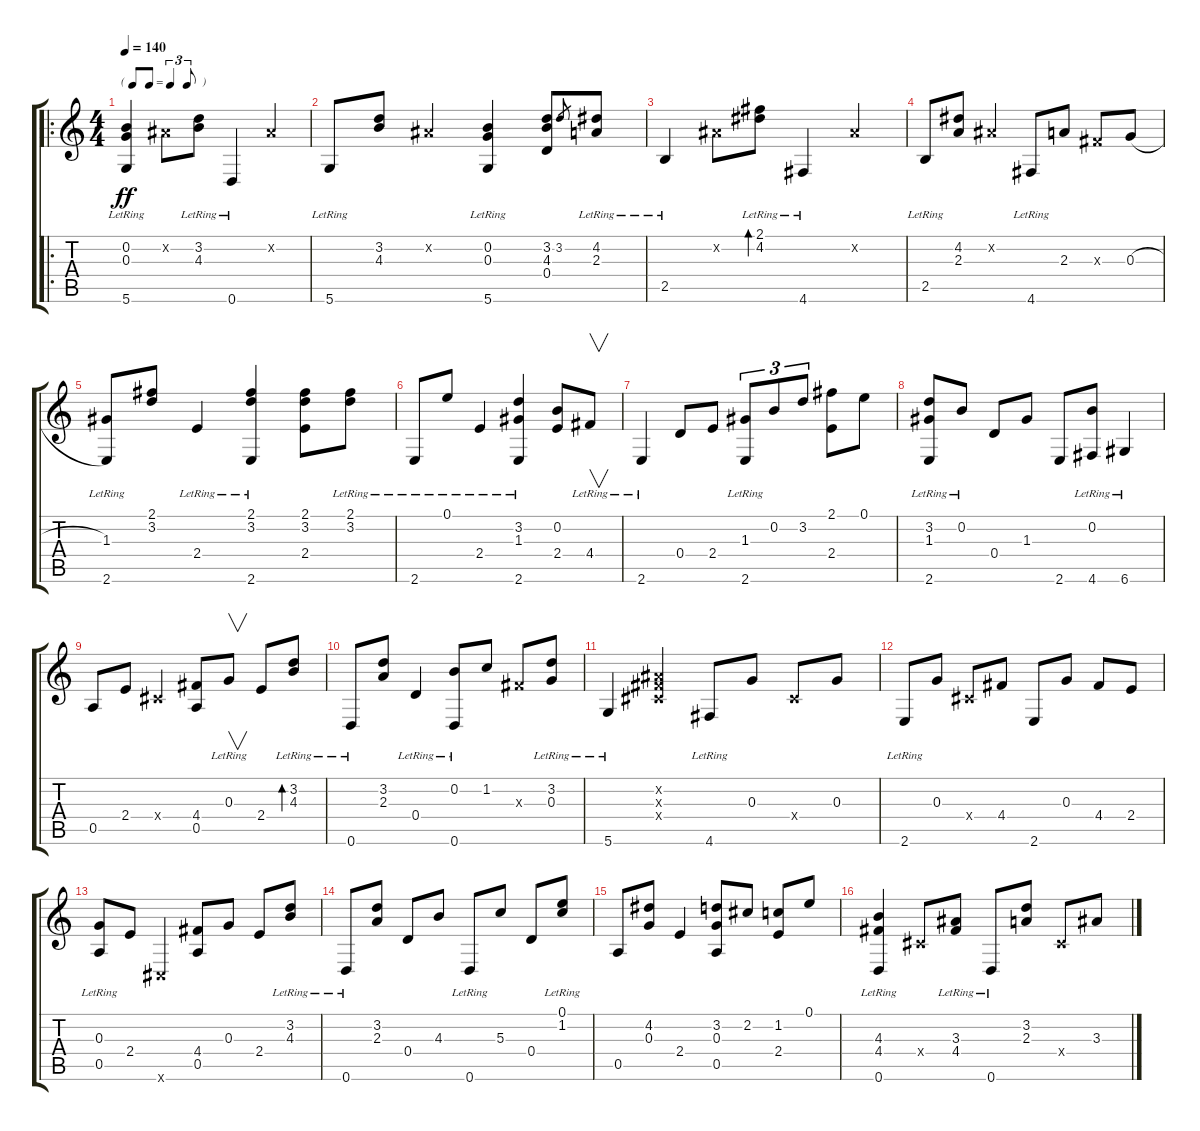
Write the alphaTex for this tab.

\track "" {instrument acousticbass}
\staff {score tabs}
\tuning (E4 B3 G3 D3 A2 D2) {hide}
\ro
\ts (4 4)
\tf triplet8th
\tempo 140
\clef g2
\ks c
(0.2 0.3 5.6{lr}).4{dy ff instrument acousticbass} -1.2{x}.8 (3.2{lr} 4.3{lr}).8 0.6{lr}.4 -1.2{x}.4 |
5.6{lr}.8 (3.2 4.3).8 -1.2{x}.4 (0.2 0.3 5.6{lr}).4 (3.2 4.3 0.4).8 3.2.8{gr} (4.2{lr} 2.3{lr}).8 |
2.5{lr}.4 -1.2{x}.8 (2.1{lr} 4.2{lr}).8{bd 120} 4.6{lr}.4 -1.2{x}.4 |
2.5{lr}.8 (4.2 2.3).8 -1.2{x}.4 4.6{lr}.8 2.3.8 -1.3{x}.8 0.3{h}.8 |
(1.3 2.6{lr}).8 (2.1 3.2).8 2.4{lr}.4 (2.1 3.2 2.6{lr}).4 (2.1 3.2 2.4).8 (2.1{lr} 3.2{lr}).8 |
2.6{lr}.8 0.1{lr}.8 2.4{lr}.4 (3.2 1.3 2.6{lr}).4 (0.2 2.4).8 4.4{lr}.8{v} |
2.6{lr}.4 0.4.8 2.4.8 (1.3 2.6{lr}).8{tu (3 2)} 0.2.8{tu (3 2)} 3.2.8{tu (3 2)} (2.1 2.4).8 0.1.8 |
(3.2 1.3 2.6{lr}).8 0.2{lr}.8 0.4.8 1.3.8 2.6.8 (0.2{lr} 4.6).8 6.6{lr}.4 |
0.5.8 2.4.8 -1.4{x}.4 (4.4 0.5).8 0.3{lr}.8{v} 2.4.8 (3.2{lr} 4.3{lr}).8{bd 120} |
0.6{lr}.8 (3.2 2.3).8 0.4{lr}.4 (0.2 0.6{lr}).8 1.2.8 -1.3{x}.8 (3.2{lr} 0.3{lr}).8 |
5.6{lr}.4 (-1.2{x} -1.3{x} -1.4{x}).4 4.6{lr}.8 0.3.8 -1.4{x}.8 0.3.8 |
2.6{lr}.8 0.3.8 -1.4{x}.8 4.4.8 2.6.8 0.3.8 4.4.8 2.4.8 |
(0.3 0.5{lr}).8 2.4.8 -1.6{x}.4 (4.4 0.5).8 0.3.8 2.4.8 (3.2{lr} 4.3{lr}).8 |
0.6{lr}.8 (3.2 2.3).8 0.4.8 4.3.8 0.6{lr}.8 5.3.8 0.4.8 (0.1{lr} 1.2{lr}).8 |
0.5.8 (4.2 0.3).8 2.4.4 (3.2 0.3 0.5).8 2.2.8 (1.2 2.4).8 0.1.8 |
(4.3 4.4 0.6{lr}).4 -1.4{x}.8 (3.3{lr} 4.4{lr}).8 0.6{lr}.8 (3.2 2.3).8 -1.4{x}.8 3.3.8
